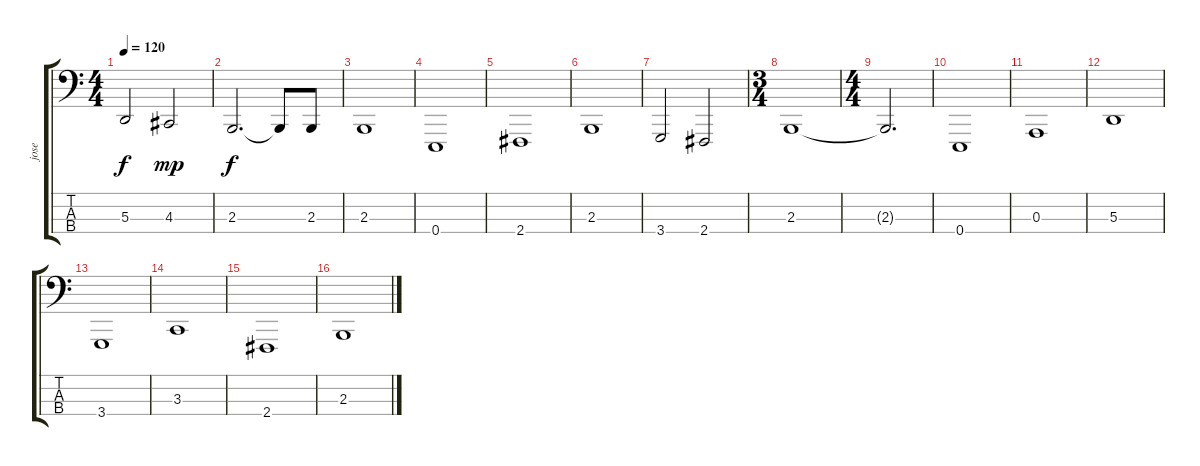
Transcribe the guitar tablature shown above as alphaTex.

\track ("jose" "jose") {instrument choiraahs}
\staff {score tabs}
\tuning (G2 D2 A1 E1) {hide}
\ts (4 4)
\tempo 120
\clef f4
\ks c
5.3.2{dy f} 4.3.2{dy mp} |
2.3.2{d dy f} 2.3{t}.8 2.3.8 |
2.3.1 |
0.4.1 |
2.4.1 |
2.3.1 |
3.4.2 2.4.2 |
\ts (3 4)
2.3.1 |
\ts (4 4)
2.3{t}.2{d} |
0.4.1 |
0.3.1 |
5.3.1 |
3.4.1 |
3.3.1 |
2.4.1 |
2.3.1
